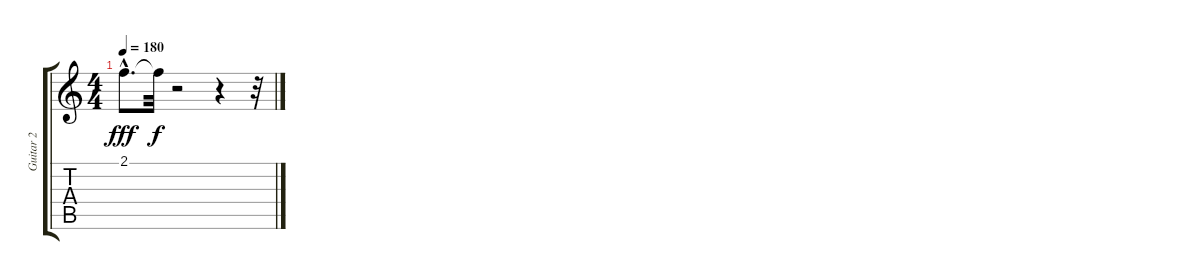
\track ("Guitar 2" "Guitar 2") {instrument distortionguitar}
\staff {score tabs}
\tuning (Eb4 Bb3 Gb3 Db3 Ab2 Eb2) {hide}
\ts (4 4)
\tempo 180
\clef g2
\ks c
2.1{hac}.8{d dy fff} 2.1{t}.32{dy f} r.2 r.4 r.32
